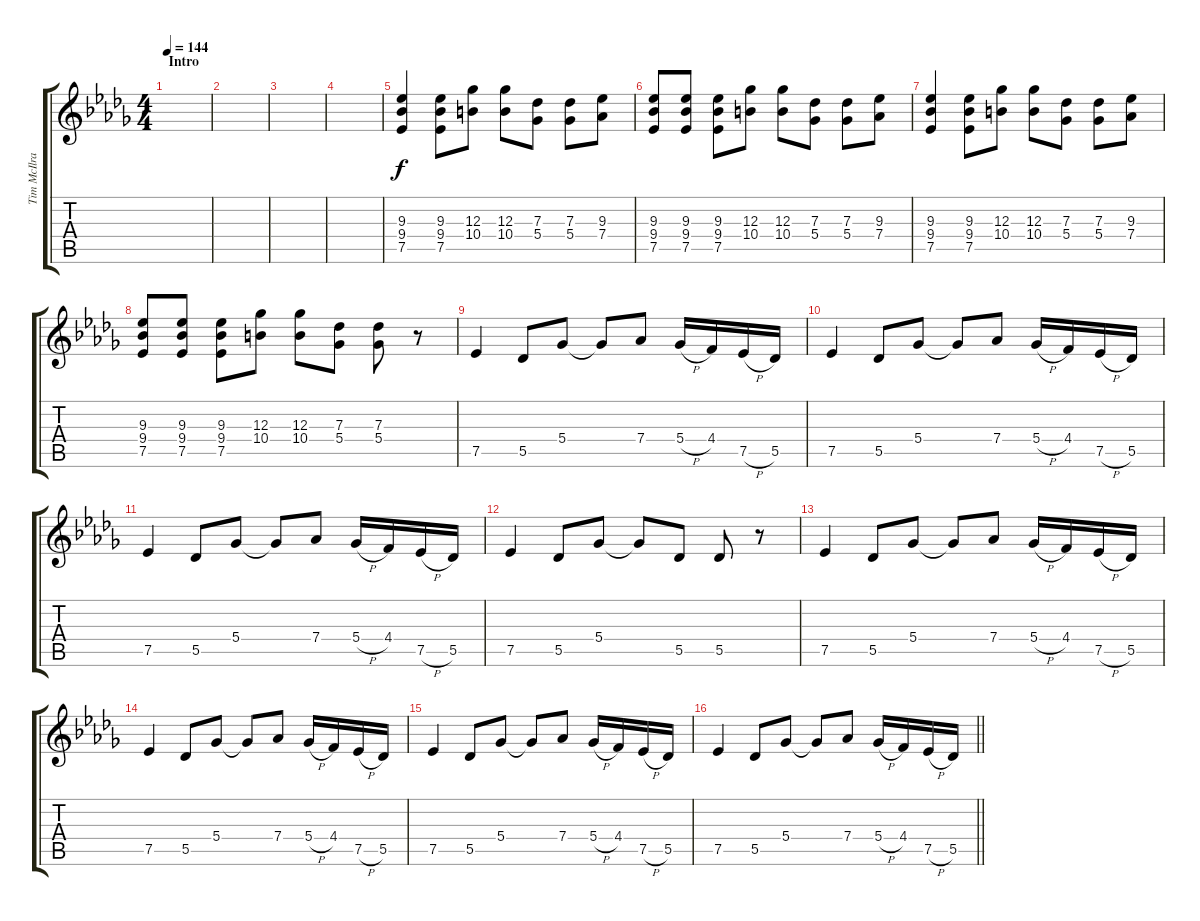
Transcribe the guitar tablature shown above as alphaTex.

\track ("Tim McIlrath - Guitar One" "Tim McIlra") {instrument distortionguitar}
\staff {score tabs}
\tuning (Eb4 Bb3 Gb3 Db3 Ab2 Eb2) {hide}
\ts (4 4)
\section ("" "Intro")
\tempo 144
\clef g2
\ks db
|
|
|
|
(9.3 9.4 7.5).4 (9.3 9.4 7.5).8 (12.3 10.4).8 (12.3 10.4).8 (7.3 5.4).8 (7.3 5.4).8 (9.3 7.4).8 |
(9.3 9.4 7.5).8 (9.3 9.4 7.5).8 (9.3 9.4 7.5).8 (12.3 10.4).8 (12.3 10.4).8 (7.3 5.4).8 (7.3 5.4).8 (9.3 7.4).8 |
(9.3 9.4 7.5).4 (9.3 9.4 7.5).8 (12.3 10.4).8 (12.3 10.4).8 (7.3 5.4).8 (7.3 5.4).8 (9.3 7.4).8 |
(9.3 9.4 7.5).8 (9.3 9.4 7.5).8 (9.3 9.4 7.5).8 (12.3 10.4).8 (12.3 10.4).8 (7.3 5.4).8 (7.3 5.4).8 r.8 |
7.5.4{dy f} 5.5.8 5.4.8 5.4{t}.8 7.4.8 5.4{h}.16 4.4.16 7.5{h}.16 5.5.16 |
7.5.4 5.5.8 5.4.8 5.4{t}.8 7.4.8 5.4{h}.16 4.4.16 7.5{h}.16 5.5.16 |
7.5.4 5.5.8 5.4.8 5.4{t}.8 7.4.8 5.4{h}.16 4.4.16 7.5{h}.16 5.5.16 |
7.5.4 5.5.8 5.4.8 5.4{t}.8 5.5.8 5.5.8 r.8 |
7.5.4 5.5.8 5.4.8 5.4{t}.8 7.4.8 5.4{h}.16 4.4.16 7.5{h}.16 5.5.16 |
7.5.4 5.5.8 5.4.8 5.4{t}.8 7.4.8 5.4{h}.16 4.4.16 7.5{h}.16 5.5.16 |
7.5.4 5.5.8 5.4.8 5.4{t}.8 7.4.8 5.4{h}.16 4.4.16 7.5{h}.16 5.5.16 |
\barLineRight lightlight
7.5.4 5.5.8 5.4.8 5.4{t}.8 7.4.8 5.4{h}.16 4.4.16 7.5{h}.16 5.5.16
